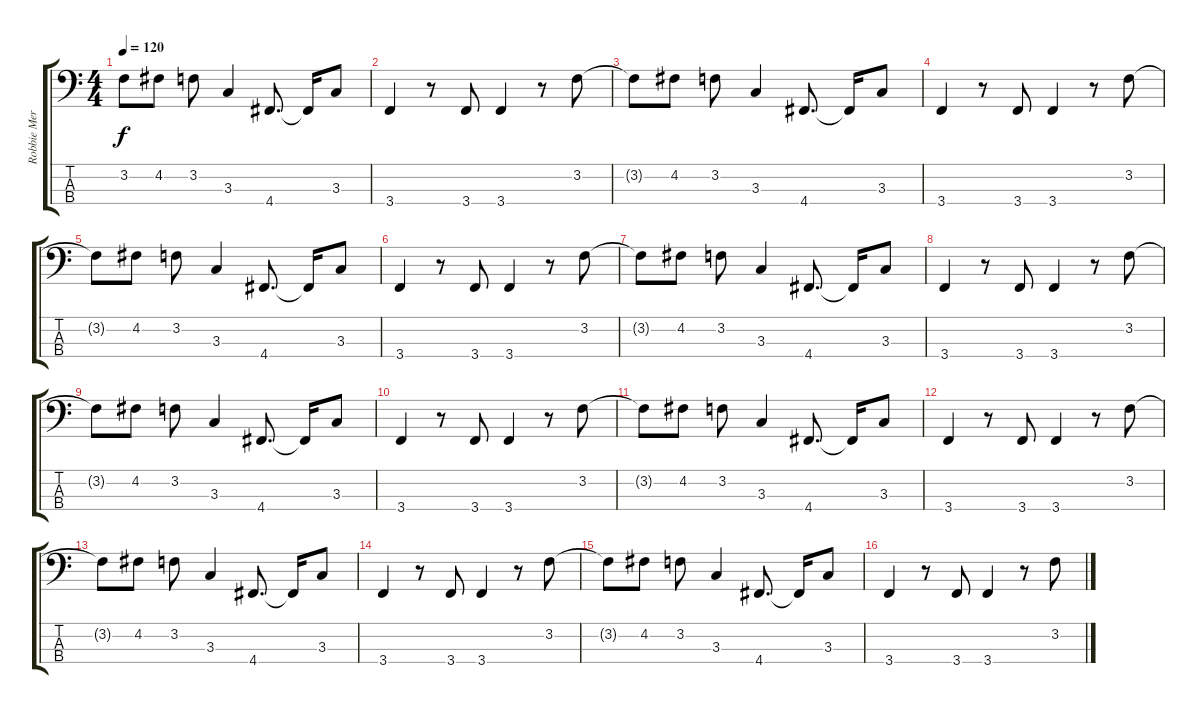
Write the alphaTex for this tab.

\track ("Robbie Merrill [Bass]" "Robbie Mer") {instrument electricbassfinger}
\staff {score tabs}
\tuning (G2 D2 A1 D1) {hide}
\ts (4 4)
\tempo 120
\clef f4
\ks c
3.2{t}.8{dy f} 4.2.8 3.2.8 3.3.4 4.4.8{d} 4.4{t}.16 3.3.8 |
3.4.4 r.8 3.4.8 3.4.4 r.8 3.2.8 |
3.2{t}.8 4.2.8 3.2.8 3.3.4 4.4.8{d} 4.4{t}.16 3.3.8 |
3.4.4 r.8 3.4.8 3.4.4 r.8 3.2.8 |
3.2{t}.8 4.2.8 3.2.8 3.3.4 4.4.8{d} 4.4{t}.16 3.3.8 |
3.4.4 r.8 3.4.8 3.4.4 r.8 3.2.8 |
3.2{t}.8 4.2.8 3.2.8 3.3.4 4.4.8{d} 4.4{t}.16 3.3.8 |
3.4.4 r.8 3.4.8 3.4.4 r.8 3.2.8 |
3.2{t}.8 4.2.8 3.2.8 3.3.4 4.4.8{d} 4.4{t}.16 3.3.8 |
3.4.4 r.8 3.4.8 3.4.4 r.8 3.2.8 |
3.2{t}.8 4.2.8 3.2.8 3.3.4 4.4.8{d} 4.4{t}.16 3.3.8 |
3.4.4 r.8 3.4.8 3.4.4 r.8 3.2.8 |
3.2{t}.8 4.2.8 3.2.8 3.3.4 4.4.8{d} 4.4{t}.16 3.3.8 |
3.4.4 r.8 3.4.8 3.4.4 r.8 3.2.8 |
3.2{t}.8 4.2.8 3.2.8 3.3.4 4.4.8{d} 4.4{t}.16 3.3.8 |
3.4.4 r.8 3.4.8 3.4.4 r.8 3.2.8
